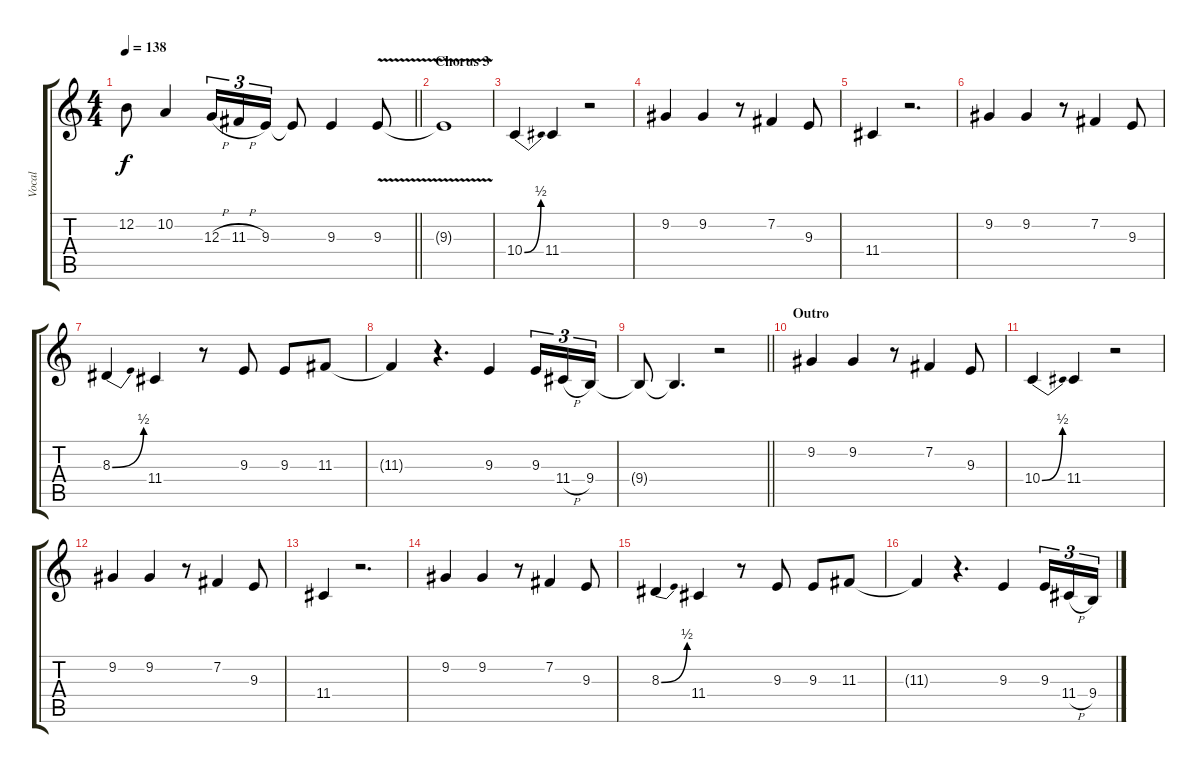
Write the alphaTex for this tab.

\track ("Vocal" "Vocal") {instrument brasssection}
\staff {score tabs}
\tuning (E4 B3 G3 D3 A2 E2) {hide}
\ts (4 4)
\tempo 138
\clef g2
\barLineRight lightlight
\ks c
12.2{t}.8{dy f} 10.2.4 12.3{h}.16{tu (3 2)} 11.3{h}.16{tu (3 2)} 9.3.16{tu (3 2)} 9.3{t}.8 9.3.4 9.3{v}.8 |
\section ("" "Chorus 3")
9.3{t}.1 |
10.4{be (bend 0 0 60 2)}.4 11.4.4 r.2 |
9.2.4 9.2.4 r.8 7.2.4 9.3.8 |
11.4.4 r.2{d} |
9.2.4 9.2.4 r.8 7.2.4 9.3.8 |
8.3{be (bend 0 0 60 2)}.4 11.4.4 r.8 9.3.8 9.3.8 11.3.8 |
11.3{t}.4 r.4{d} 9.3.4 9.3.16{tu (3 2)} 11.4{h}.16{tu (3 2)} 9.4.16{tu (3 2)} |
\barLineRight lightlight
9.4{t}.8 9.4{t}.4{d} r.2 |
\section ("" "Outro")
9.2.4 9.2.4 r.8 7.2.4 9.3.8 |
10.4{be (bend 0 0 60 2)}.4 11.4.4 r.2 |
9.2.4 9.2.4 r.8 7.2.4 9.3.8 |
11.4.4 r.2{d} |
9.2.4 9.2.4 r.8 7.2.4 9.3.8 |
8.3{be (bend 0 0 60 2)}.4 11.4.4 r.8 9.3.8 9.3.8 11.3.8 |
11.3{t}.4 r.4{d} 9.3.4 9.3.16{tu (3 2)} 11.4{h}.16{tu (3 2)} 9.4.16{tu (3 2)}
